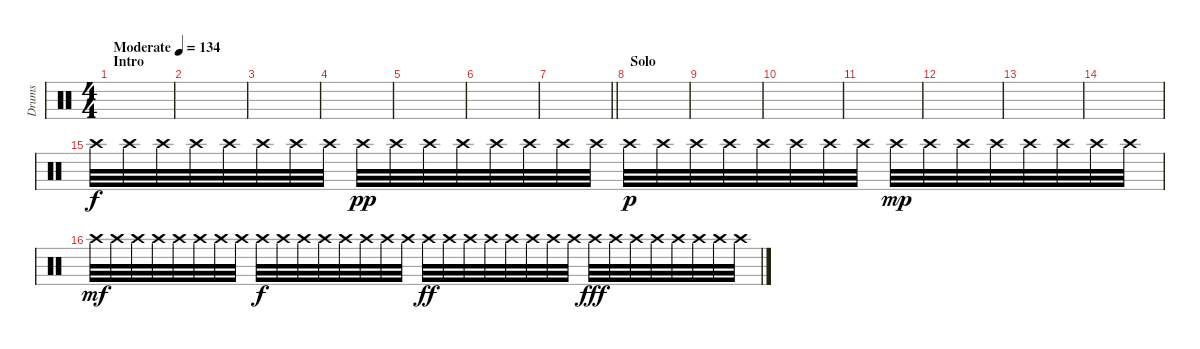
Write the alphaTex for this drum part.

\track ("Drums" "Drums") {instrument percussion}
\staff {score}
\articulation defaults
\ts (4 4)
\section ("" "Intro")
\tempo (134 "Moderate")
\clef neutral
\ks c
|
|
|
|
|
|
\barLineRight lightlight
|
\section ("" "Solo")
|
|
|
|
|
|
|
"Crash high (hit)".32 "Crash high (hit)".32 "Crash high (hit)".32 "Crash high (hit)".32 "Crash high (hit)".32 "Crash high (hit)".32 "Crash high (hit)".32 "Crash high (hit)".32 "Crash high (hit)".32{dy pp} "Crash high (hit)".32 "Crash high (hit)".32 "Crash high (hit)".32 "Crash high (hit)".32 "Crash high (hit)".32 "Crash high (hit)".32 "Crash high (hit)".32 "Crash high (hit)".32{dy p} "Crash high (hit)".32 "Crash high (hit)".32 "Crash high (hit)".32 "Crash high (hit)".32 "Crash high (hit)".32 "Crash high (hit)".32 "Crash high (hit)".32 "Crash high (hit)".32{dy mp} "Crash high (hit)".32 "Crash high (hit)".32 "Crash high (hit)".32 "Crash high (hit)".32 "Crash high (hit)".32 "Crash high (hit)".32 "Crash high (hit)".32 |
"Crash high (hit)".32{dy mf} "Crash high (hit)".32 "Crash high (hit)".32 "Crash high (hit)".32 "Crash high (hit)".32 "Crash high (hit)".32 "Crash high (hit)".32 "Crash high (hit)".32 "Crash high (hit)".32{dy f} "Crash high (hit)".32 "Crash high (hit)".32 "Crash high (hit)".32 "Crash high (hit)".32 "Crash high (hit)".32 "Crash high (hit)".32 "Crash high (hit)".32 "Crash high (hit)".32{dy ff} "Crash high (hit)".32 "Crash high (hit)".32 "Crash high (hit)".32 "Crash high (hit)".32 "Crash high (hit)".32 "Crash high (hit)".32 "Crash high (hit)".32 "Crash high (hit)".32{dy fff} "Crash high (hit)".32 "Crash high (hit)".32 "Crash high (hit)".32 "Crash high (hit)".32 "Crash high (hit)".32 "Crash high (hit)".32 "Crash high (hit)".32
